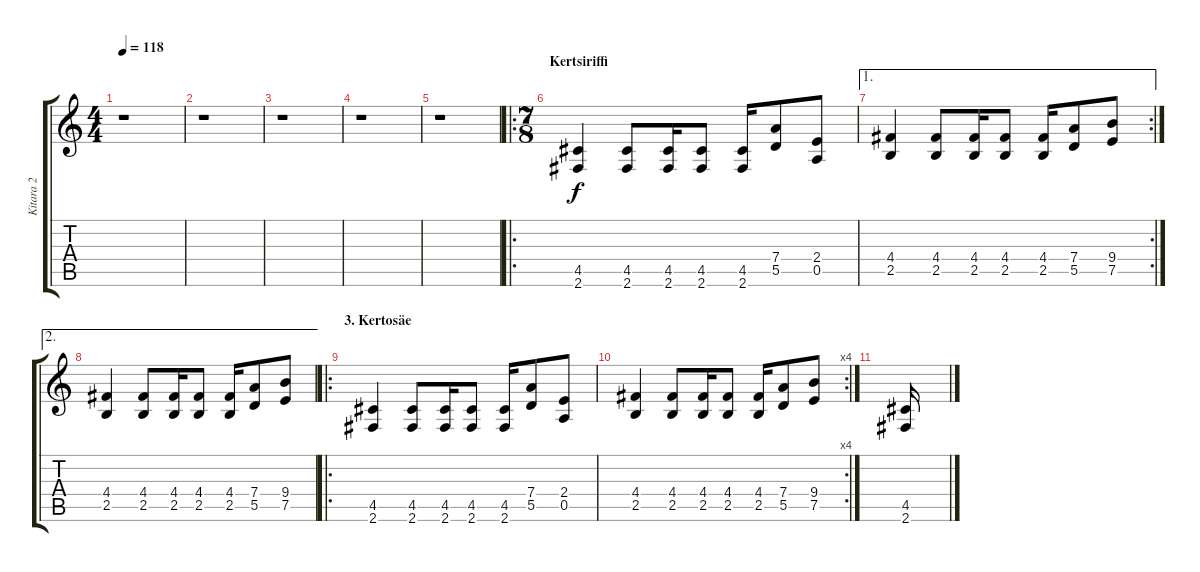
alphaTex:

\track ("Kitara 2" "Kitara 2") {instrument distortionguitar}
\staff {score tabs}
\tuning (E4 B3 G3 D3 A2 E2) {hide}
\ts (4 4)
\tempo 118
\clef g2
\ks c
r.1{dy f} |
r.1 |
r.1 |
r.1 |
r.1 |
\ro
\ts (7 8)
\section ("" "Kertsiriffi")
(4.5 2.6).4 (4.5 2.6).8 (4.5 2.6).16 (4.5 2.6).8 (4.5 2.6).16 (7.4 5.5).8 (2.4 0.5).8 |
\ae 1
\rc 2
(4.4 2.5).4 (4.4 2.5).8 (4.4 2.5).16 (4.4 2.5).8 (4.4 2.5).16 (7.4 5.5).8 (9.4 7.5).8 |
\ae 2
(4.4 2.5).4 (4.4 2.5).8 (4.4 2.5).16 (4.4 2.5).8 (4.4 2.5).16 (7.4 5.5).8 (9.4 7.5).8 |
\ro
\section ("" "3. Kertosäe")
(4.5 2.6).4 (4.5 2.6).8 (4.5 2.6).16 (4.5 2.6).8 (4.5 2.6).16 (7.4 5.5).8 (2.4 0.5).8 |
\rc 4
(4.4 2.5).4 (4.4 2.5).8 (4.4 2.5).16 (4.4 2.5).8 (4.4 2.5).16 (7.4 5.5).8 (9.4 7.5).8 |
(4.5 2.6).16
